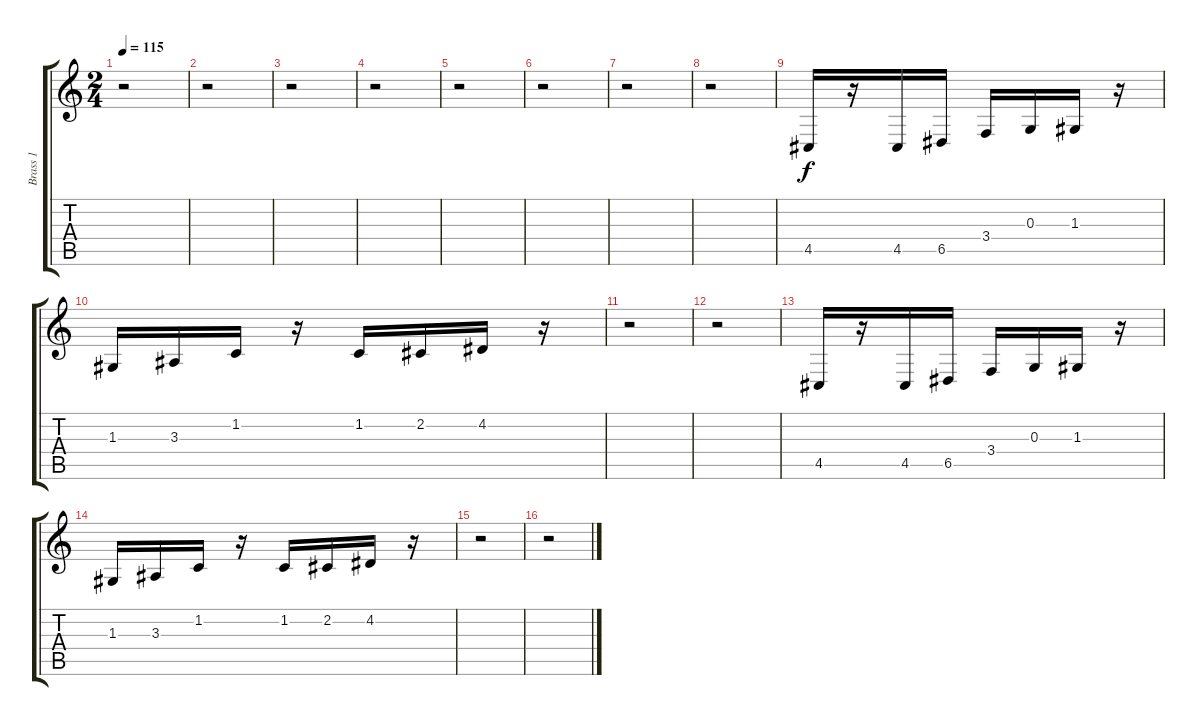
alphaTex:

\track ("Brass 1" "Brass 1") {instrument synthbrass1}
\staff {score tabs}
\tuning (E4 B3 G3 D3 A2 E2) {hide}
\ts (2 4)
\tempo 115
\clef g2
\ks c
r.2{dy f} |
r.2 |
r.2 |
r.2 |
r.2 |
r.2 |
r.2 |
r.2 |
4.5.16{volume 16} r.16 4.5.16 6.5.16 3.4.16 0.3.16 1.3.16 r.16 |
1.3.16 3.3.16 1.2.16 r.16 1.2.16 2.2.16 4.2.16 r.16 |
r.2 |
r.2 |
4.5.16 r.16 4.5.16 6.5.16 3.4.16 0.3.16 1.3.16 r.16 |
1.3.16 3.3.16 1.2.16 r.16 1.2.16 2.2.16 4.2.16 r.16 |
r.2 |
r.2
